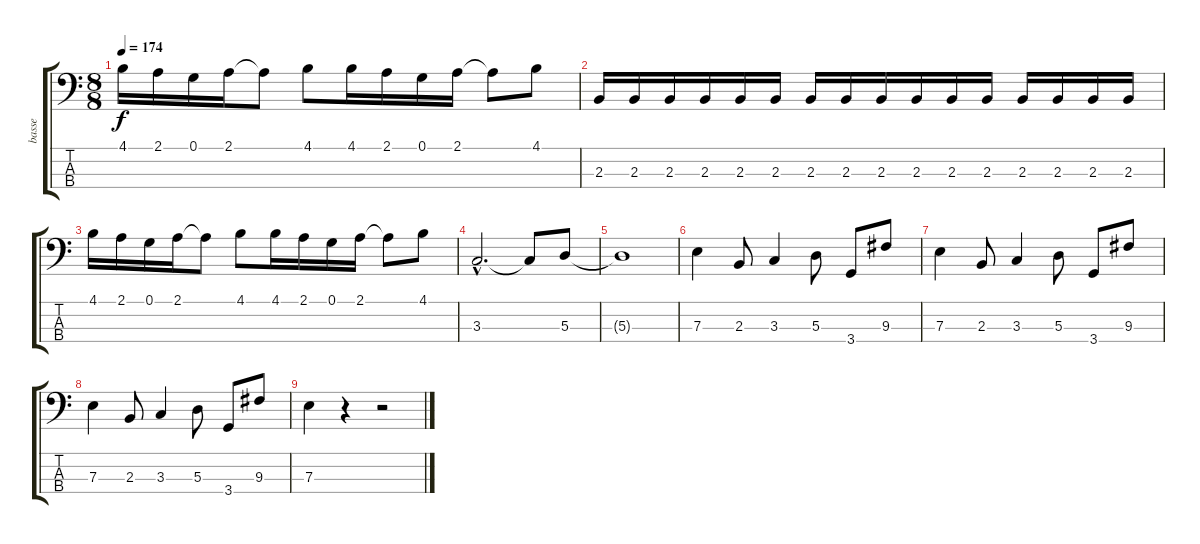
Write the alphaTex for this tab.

\track ("basse" "basse") {instrument electricbasspick}
\staff {score tabs}
\tuning (G2 D2 A1 E1) {hide}
\ts (8 8)
\tempo 174
\clef f4
\ks c
4.1.16{dy f} 2.1.16 0.1.16 2.1.16 2.1{t}.8 4.1.8 4.1.16 2.1.16 0.1.16 2.1.16 2.1{t}.8 4.1.8 |
2.3.16 2.3.16 2.3.16 2.3.16 2.3.16 2.3.16 2.3.16 2.3.16 2.3.16 2.3.16 2.3.16 2.3.16 2.3.16 2.3.16 2.3.16 2.3.16 |
4.1.16 2.1.16 0.1.16 2.1.16 2.1{t}.8 4.1.8 4.1.16 2.1.16 0.1.16 2.1.16 2.1{t}.8 4.1.8 |
3.3{hac}.2{d} 3.3{t}.8 5.3.8 |
5.3{t}.1 |
7.3.4 2.3.8 3.3.4 5.3.8 3.4.8 9.3.8 |
7.3.4 2.3.8 3.3.4 5.3.8 3.4.8 9.3.8 |
7.3.4 2.3.8 3.3.4 5.3.8 3.4.8 9.3.8 |
7.3.4 r.4 r.2
